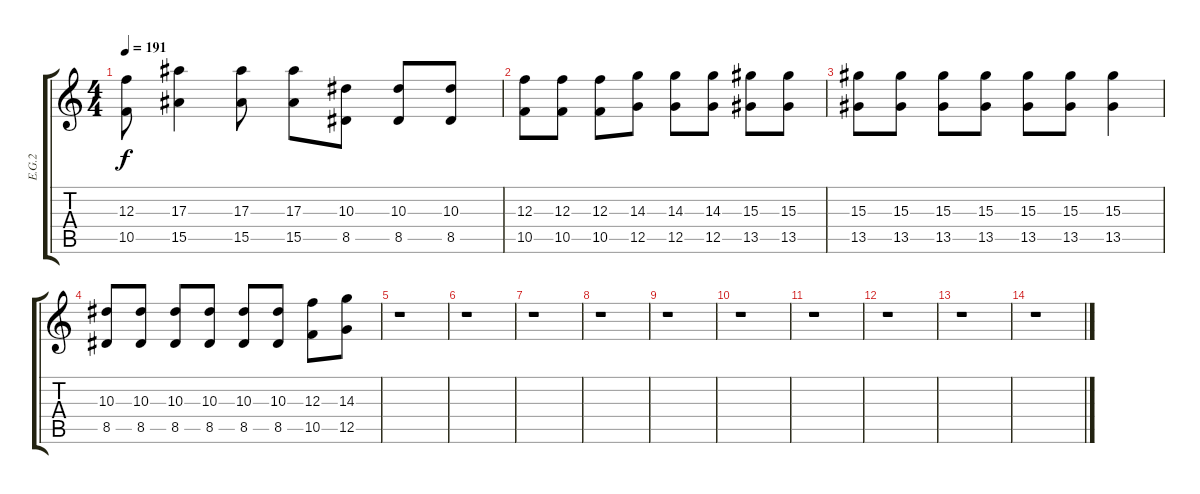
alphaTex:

\track ("E.G.2" "E.G.2") {instrument distortionguitar}
\staff {score tabs}
\tuning (D4 A3 F3 C3 G2 C2) {hide}
\ts (4 4)
\tempo 191
\clef g2
\ks c
(12.3 10.5).8{dy f} (17.3 15.5).4 (17.3 15.5).8 (17.3 15.5).8 (10.3 8.5).8 (10.3 8.5).8 (10.3 8.5).8 |
(12.3 10.5).8 (12.3 10.5).8 (12.3 10.5).8 (14.3 12.5).8 (14.3 12.5).8 (14.3 12.5).8 (15.3 13.5).8 (15.3 13.5).8 |
(15.3 13.5).8 (15.3 13.5).8 (15.3 13.5).8 (15.3 13.5).8 (15.3 13.5).8 (15.3 13.5).8 (15.3 13.5).4 |
(10.3 8.5).8 (10.3 8.5).8 (10.3 8.5).8 (10.3 8.5).8 (10.3 8.5).8 (10.3 8.5).8 (12.3 10.5).8 (14.3 12.5).8 |
r.1 |
r.1 |
r.1 |
r.1 |
r.1 |
r.1 |
r.1 |
r.1 |
r.1 |
r.1
